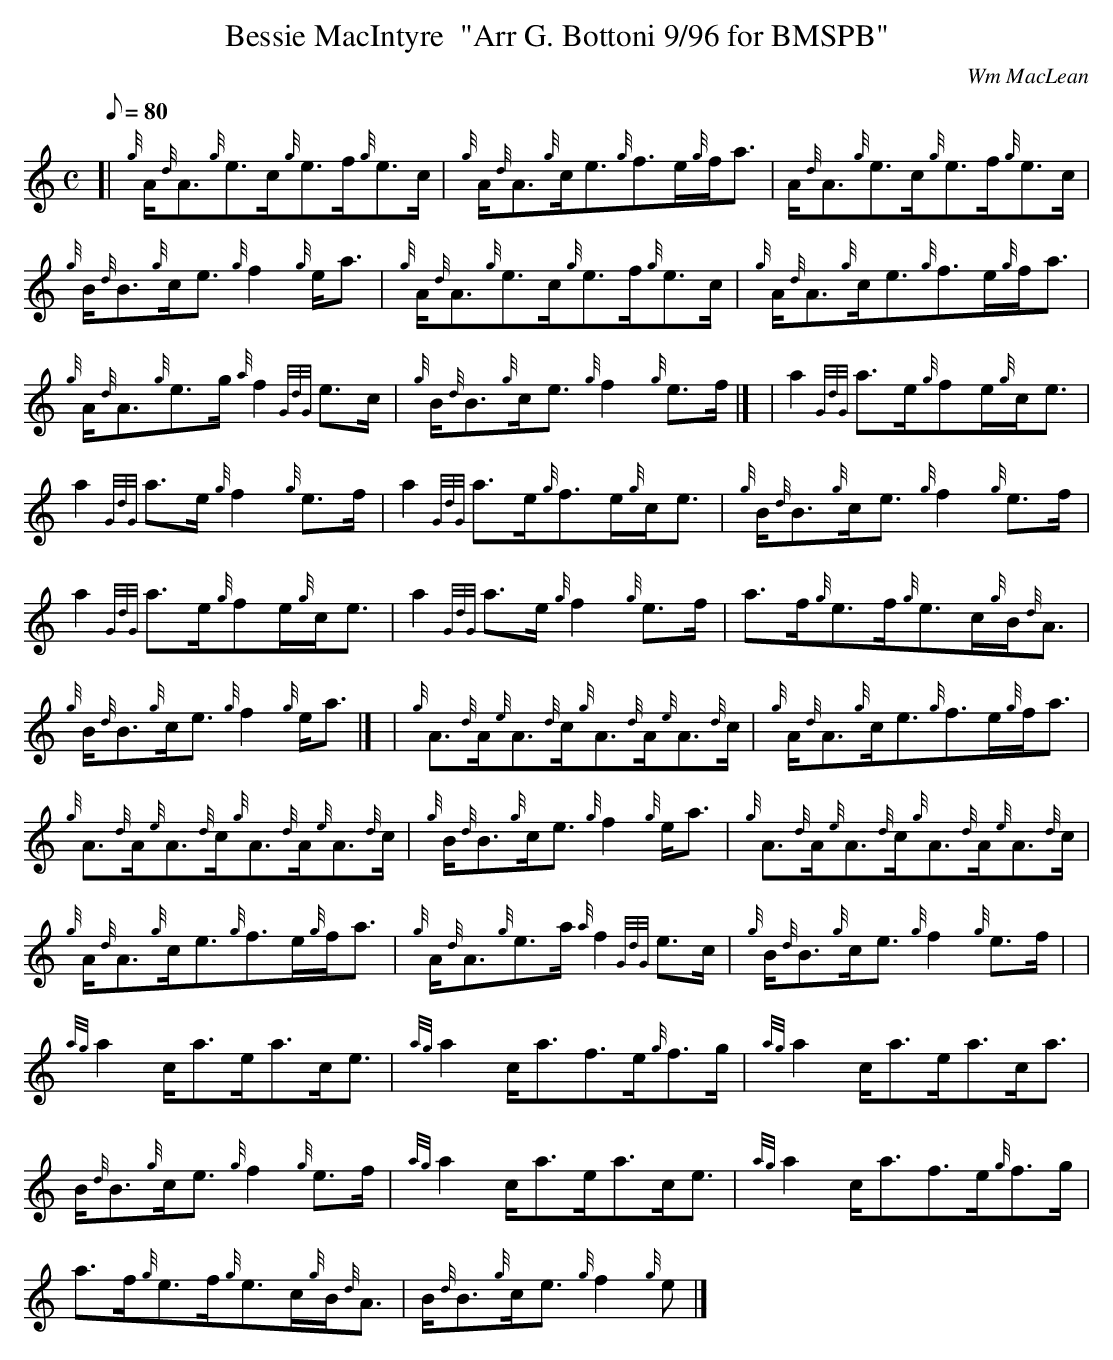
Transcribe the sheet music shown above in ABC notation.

X:1
T:Bessie MacIntyre  "Arr G. Bottoni 9/96 for BMSPB"
M:C
L:1/8
Q:80
C:Wm MacLean
K:HP
[| {g}A/2{d}A3/2{g}e3/2c/2{g}e3/2f/2{g}e3/2c/2 | \
{g}A/2{d}A3/2{g}c/2e3/2{g}f3/2e/2{g}f/2a3/2 | \
A/2{d}A3/2{g}e3/2c/2{g}e3/2f/2{g}e3/2c/2 |
{g}B/2{d}B3/2{g}c/2e3/2{g}f2{g}e/2a3/2 | \
{g}A/2{d}A3/2{g}e3/2c/2{g}e3/2f/2{g}e3/2c/2 | \
{g}A/2{d}A3/2{g}c/2e3/2{g}f3/2e/2{g}f/2a3/2 |
{g}A/2{d}A3/2{g}e3/2g/2{a}f2{GdG}e3/2c/2 | \
{g}B/2{d}B3/2{g}c/2e3/2{g}f2{g}e3/2f/2|] [ | \
a2{GdG}a3/2e/2{g}fe/2{g}c/2e3/2 |
a2{GdG}a3/2e/2{g}f2{g}e3/2f/2 | \
a2{GdG}a3/2e/2{g}f3/2e/2{g}c/2e3/2 | \
{g}B/2{d}B3/2{g}c/2e3/2{g}f2{g}e3/2f/2 |
a2{GdG}a3/2e/2{g}fe/2{g}c/2e3/2 | \
a2{GdG}a3/2e/2{g}f2{g}e3/2f/2 | \
a3/2f/2{g}e3/2f/2{g}e3/2c/2{g}B/2{d}A3/2 |
{g}B/2{d}B3/2{g}c/2e3/2{g}f2{g}e/2a3/2|] [ | \
{g}A3/2{d}A/2{e}A3/2{d}c/2{g}A3/2{d}A/2{e}A3/2{d}c/2 | \
{g}A/2{d}A3/2{g}c/2e3/2{g}f3/2e/2{g}f/2a3/2 |
{g}A3/2{d}A/2{e}A3/2{d}c/2{g}A3/2{d}A/2{e}A3/2{d}c/2 | \
{g}B/2{d}B3/2{g}c/2e3/2{g}f2{g}e/2a3/2 | \
{g}A3/2{d}A/2{e}A3/2{d}c/2{g}A3/2{d}A/2{e}A3/2{d}c/2 |
{g}A/2{d}A3/2{g}c/2e3/2{g}f3/2e/2{g}f/2a3/2 | \
{g}A/2{d}A3/2{g}e3/2a/2{a}f2{GdG}e3/2c/2 | \
{g}B/2{d}B3/2{g}c/2e3/2{g}f2{g}e3/2f/2| [ |
{ag}a2c/2a3/2e/2a3/2c/2e3/2 | \
{ag}a2c/2a3/2f3/2e/2{g}f3/2g/2 | \
{ag}a2c/2a3/2e/2a3/2c/2a3/2 |
B/2{d}B3/2{g}c/2e3/2{g}f2{g}e3/2f/2 | \
{ag}a2c/2a3/2e/2a3/2c/2e3/2 | \
{ag}a2c/2a3/2f3/2e/2{g}f3/2g/2 |
a3/2f/2{g}e3/2f/2{g}e3/2c/2{g}B/2{d}A3/2 | \
B/2{d}B3/2{g}c/2e3/2{g}f2{g}e|]
